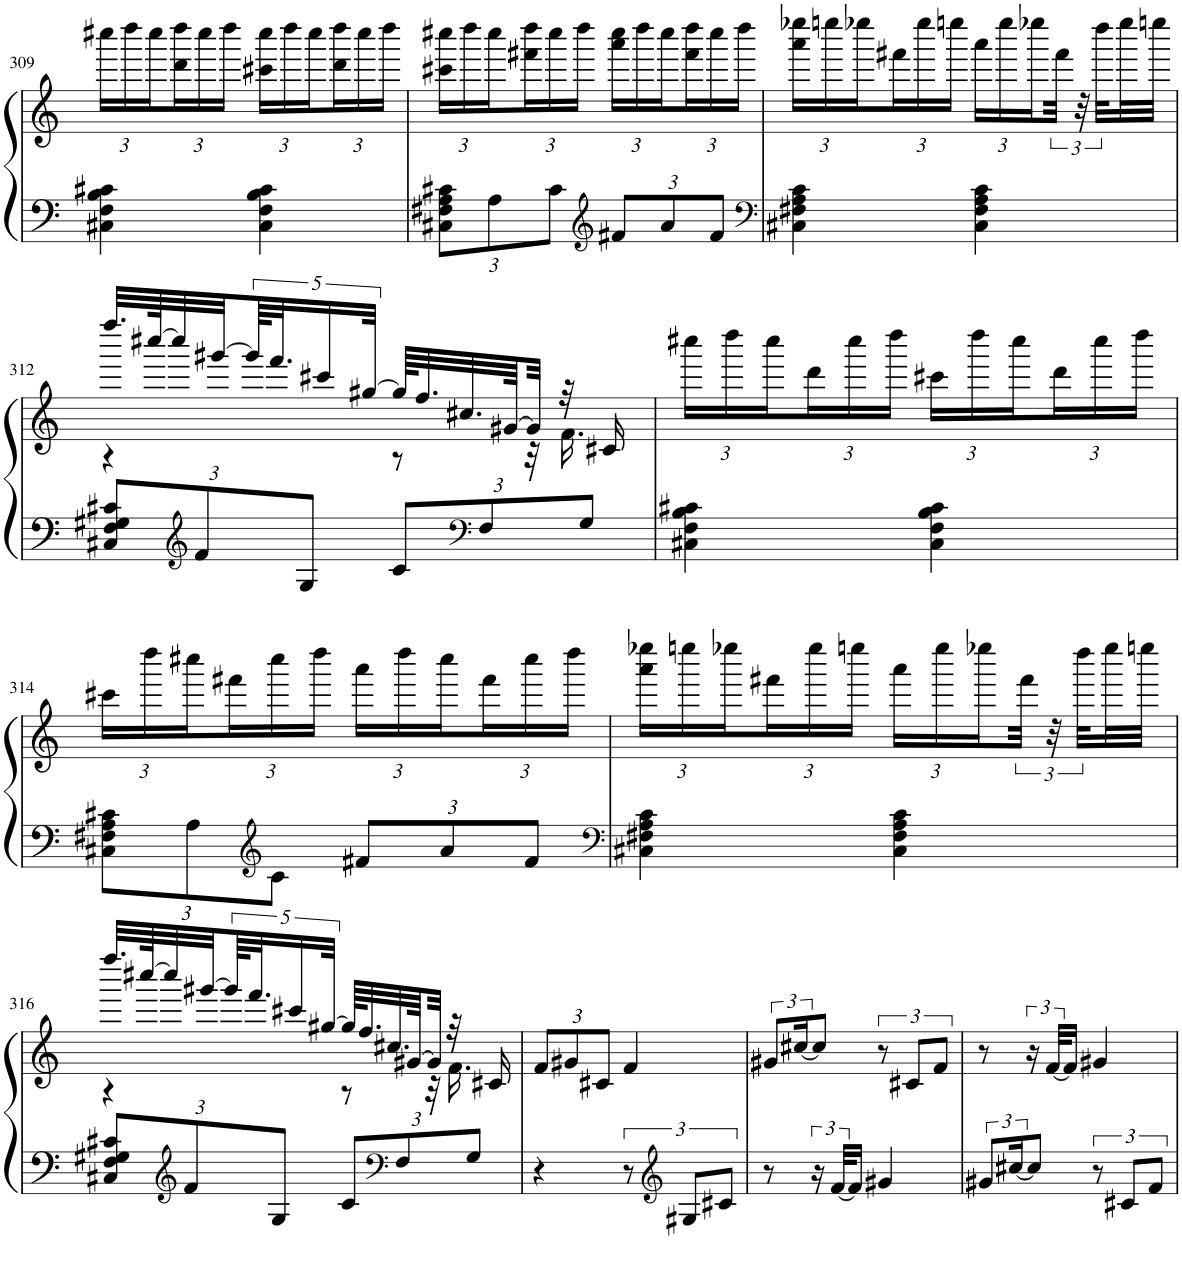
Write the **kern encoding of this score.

**kern	**kern
*part1	*part1
*staff2	*staff1
*I"Piano	*
*I'Pno.	*
!!LO:PB:g=z
*clefF4	*clefG2
*k[]	*k[]
*M2/4	*M2/4
*	*Xbrackettup
=309	=309
4C#X\ 4F\ 4B\ 4c#X\	24cccc#X\LL
.	24dddd\
.	24cccc#\
.	24ddd\ 24dddd\
.	24cccc#\
.	24dddd\JJ
4C#\ 4F\ 4B\ 4c#\	24ccc#X\ 24cccc#\LL
.	24dddd\
.	24cccc#\
.	24ddd\ 24dddd\
.	24cccc#\
.	24dddd\JJ
=310	=310
*Xbrackettup	*
12C#X\ 12F#X\ 12A\ 12c#X\L	24ccc#X\ 24cccc#X\LL
.	24dddd\
12A\	24cccc#\
.	24fff#X\ 24dddd\
12c#\J	24cccc#\
.	24dddd\JJ
*clefG2	*
12f#X/L	24aaa\ 24cccc#\LL
.	24dddd\
12a/	24cccc#\
.	24fff#\ 24dddd\
12f#/J	24cccc#\
.	24dddd\JJ
=311	=311
*clefF4	*
4C#X\ 4F#X\ 4A\ 4c\	24aaa\ 24eeee-X\LL
.	24eeeen\
.	24eeee-X\
.	24fff#X\
.	24eeee-\
.	24eeeen\JJ
4C#\ 4F#\ 4A\ 4c\	24aaa\LL
.	24eeee\
.	24eeee-X\
*	*brackettup
.	48fff#\JJk
.	48r
.	48dddd\LLL
.	32eeee-\
.	32eeeen\JJJ
!!LO:LB:g=z
=312	=312
*	*^
12C#X/ 12F/ 12G#X/ 12c#X/L	32.ffff/LLL	4r
.	[64cccc#X/K	.
.	32cccc#/]	.
*clefG2	*	*
12f/	.	.
.	[32ggg#X/	.
.	80ggg#/K]	.
.	40.fff/J	.
12G#/J	.	.
.	20ccc#X/	.
.	[40gg#X/JJk	.
12c#/L	64gg#/KLLL]	8r
.	32.ff/	.
.	32.cc#X/	.
*clefF4	*	*
12F/	.	.
.	[64g#X/K	.
.	32g#/JJJ]	32r
.	32r	16.f\
12G#/J	.	.
.	16c#X/	.
*	*v	*v
=313	=313
*	*Xbrackettup
4C#X\ 4F\ 4B\ 4c#X\	24cccc#X\LL
.	24dddd\
.	24cccc#\
.	24ddd\
.	24cccc#\
.	24dddd\JJ
4C#\ 4F\ 4B\ 4c#\	24ccc#X\LL
.	24dddd\
.	24cccc#\
.	24ddd\
.	24cccc#\
.	24dddd\JJ
!!LO:LB:g=z
=314	=314
12C#X\ 12F#X\ 12A\ 12c#X\L	24ccc#X\LL
.	24dddd\
12A\	24cccc#X\
.	24fff#X\
*clefG2	*
12c#\J	24cccc#\
.	24dddd\JJ
12f#X/L	24aaa\LL
.	24dddd\
12a/	24cccc#\
.	24fff#\
12f#/J	24cccc#\
.	24dddd\JJ
=315	=315
*clefF4	*
4C#X\ 4F#X\ 4A\ 4c\	24aaa\ 24eeee-X\LL
.	24eeeen\
.	24eeee-X\
.	24fff#X\
.	24eeee-\
.	24eeeen\JJ
4C#\ 4F#\ 4A\ 4c\	24aaa\LL
.	24eeee\
.	24eeee-X\
*	*brackettup
.	48fff#\JJk
.	48r
.	48dddd\LLL
.	32eeee-\
.	32eeeen\JJJ
!!LO:LB:g=z
=316	=316
*	*^
12C#X/ 12F/ 12G#X/ 12c#X/L	32.ffff/LLL	4r
.	[64cccc#X/K	.
.	32cccc#/]	.
*clefG2	*	*
12f/	.	.
.	[32ggg#X/	.
.	80ggg#/K]	.
.	40.fff/J	.
12G#/J	.	.
.	20ccc#X/	.
.	[40gg#X/JJk	.
12c#/L	64gg#/KLLL]	8r
.	32.ff/	.
.	32.cc#X/	.
*clefF4	*	*
12F/	.	.
.	[64g#X/K	.
.	32g#/JJJ]	32r
.	32r	16.f\
12G#/J	.	.
.	16c#X/	.
*	*v	*v
=317	=317
*	*Xbrackettup
4r	12f/L
.	12g#X/
.	12c#X/J
*brackettup	*
12r	4f/
*clefG2	*
12G#X/L	.
12c#X/J	.
=318	=318
*	*brackettup
8r	12g#X/L
.	[24cc#X/K
24r	8cc#/J]
[48f/KLL	.
16f/JJ]	.
4g#X/	12r
.	12c#X/L
.	12f/J
=319	=319
12g#X/L	8r
[24cc#X/K	.
8cc#/J]	24r
.	[48f/KLL
.	16f/JJ]
12r	4g#X/
12c#X/L	.
12f/J	.
=	=
*-	*-
